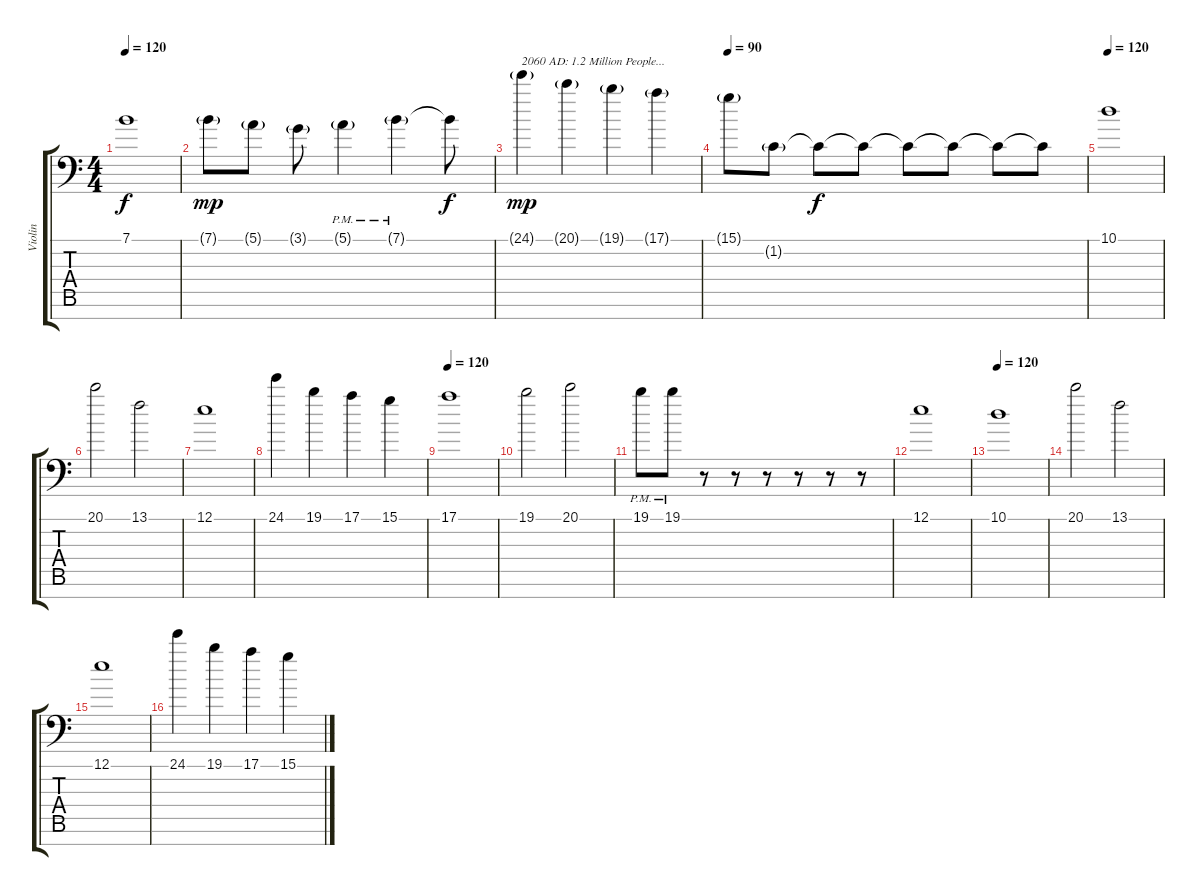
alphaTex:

\track ("Violin" "Violin") {instrument violin}
\staff {score tabs}
\tuning (E4 B3 G3 D3 A2 E2 A1) {hide}
\ts (4 4)
\tempo 120
\clef f4
\ks c
7.1{t}.1{dy f} |
7.1{g}.8{dy mp volume 14} 5.1{g}.8 3.1{g}.8 5.1{g pm}.4 7.1{g pm}.4 7.1{t}.8{dy f} |
24.1{g}.4{txt "2060 AD: 1.2 Million People..." dy mp} 20.1{g}.4 19.1{g}.4 17.1{g}.4 |
\tempo 90
15.1{g}.8 1.2{g}.8 1.2{t}.8{dy f} 1.2{t}.8 1.2{t}.8 1.2{t}.8 1.2{t}.8 1.2{t}.8 |
\tempo 120
10.1.1{volume 9} |
20.1.2 13.1.2 |
12.1.1 |
24.1.4 19.1.4 17.1.4 15.1.4 |
\tempo 120
17.1.1 |
19.1.2 20.1.2 |
19.1{pm}.8 19.1{pm}.8 r.8 r.8 r.8 r.8 r.8 r.8 |
12.1.1 |
\tempo 120
10.1.1{volume 9} |
20.1.2 13.1.2 |
12.1.1 |
24.1.4 19.1.4 17.1.4 15.1.4
